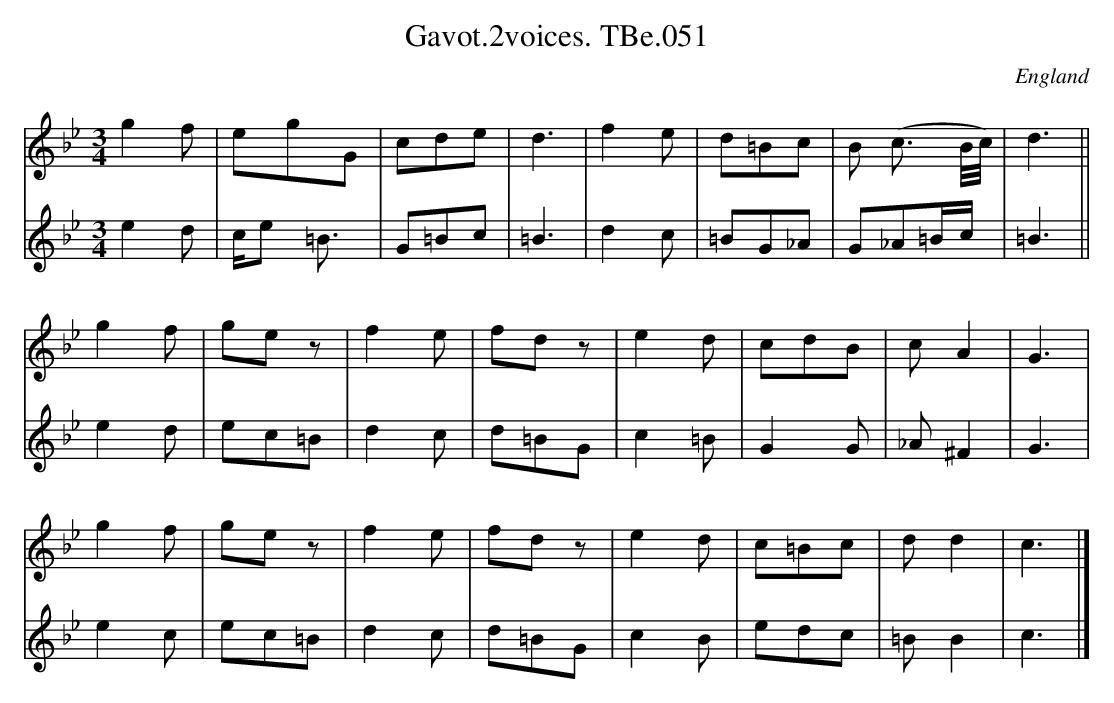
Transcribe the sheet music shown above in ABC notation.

X:1
T:Gavot.2voices. TBe.051
M:3/4
O:England
K:Bb major
[V:1]g2 f|egG|cde|d3|f2e|d=Bc|B (c3/2 B/4c/4)|d3||!
[V:2]e2d|c/e =B3/2|G=Bc|=B3|d2c|=BG_A|G_A=B/c/|=B3||!
[V:1]g2f|gez|f2e|fdz|e2d|cdB|cA2|G3|!
[V:2]e2d|ec=B|d2c|d=BG|c2 =B|G2G|_A^F2|G3|!
[V:1]g2f|gez|f2e|fdz|e2d|c=Bc|dd2|c3|]
[V:2]e2c|ec=B|d2c|d=BG|c2B|edc|=BB2|c3|]
